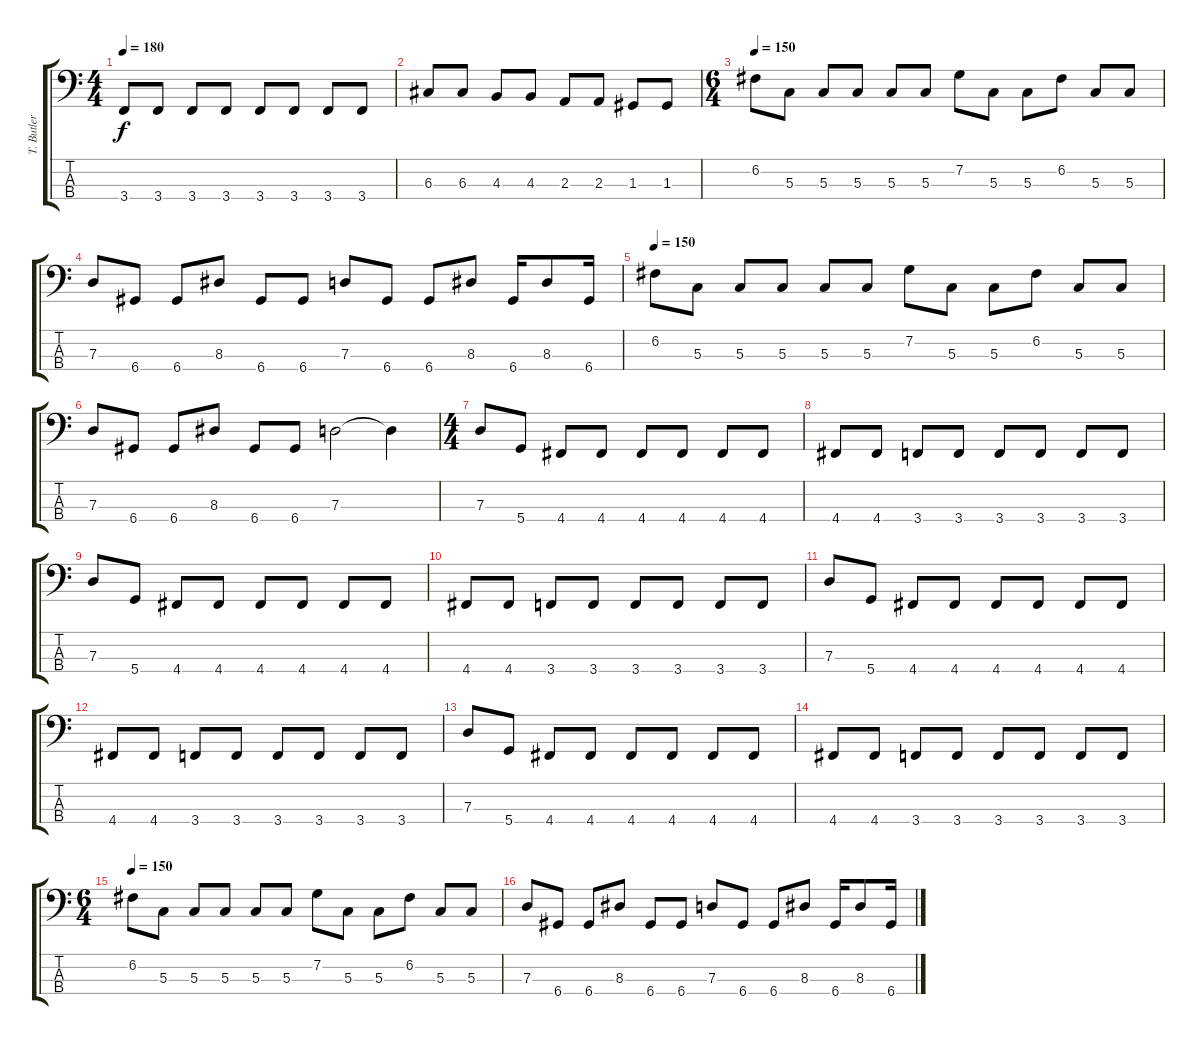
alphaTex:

\track ("T. Butler" "T. Butler") {instrument electricbasspick}
\staff {score tabs}
\tuning (F2 C2 G1 D1) {hide}
\ts (4 4)
\tempo 180
\clef f4
\ks c
3.4.8{dy f} 3.4.8 3.4.8 3.4.8 3.4.8 3.4.8 3.4.8 3.4.8 |
6.3.8 6.3.8 4.3.8 4.3.8 2.3.8 2.3.8 1.3.8 1.3.8 |
\ts (6 4)
\tempo 180
\tempo 150
6.2.8 5.3.8 5.3.8 5.3.8 5.3.8 5.3.8 7.2.8 5.3.8 5.3.8 6.2.8 5.3.8 5.3.8 |
7.3.8 6.4.8 6.4.8 8.3.8 6.4.8 6.4.8 7.3.8 6.4.8 6.4.8 8.3.8 6.4.16 8.3.8 6.4.16 |
\tempo 150
6.2.8 5.3.8 5.3.8 5.3.8 5.3.8 5.3.8 7.2.8 5.3.8 5.3.8 6.2.8 5.3.8 5.3.8 |
7.3.8 6.4.8 6.4.8 8.3.8 6.4.8 6.4.8 7.3.2 7.3{t}.4 |
\ts (4 4)
7.3.8 5.4.8 4.4.8 4.4.8 4.4.8 4.4.8 4.4.8 4.4.8 |
4.4.8 4.4.8 3.4.8 3.4.8 3.4.8 3.4.8 3.4.8 3.4.8 |
7.3.8 5.4.8 4.4.8 4.4.8 4.4.8 4.4.8 4.4.8 4.4.8 |
4.4.8 4.4.8 3.4.8 3.4.8 3.4.8 3.4.8 3.4.8 3.4.8 |
7.3.8 5.4.8 4.4.8 4.4.8 4.4.8 4.4.8 4.4.8 4.4.8 |
4.4.8 4.4.8 3.4.8 3.4.8 3.4.8 3.4.8 3.4.8 3.4.8 |
7.3.8 5.4.8 4.4.8 4.4.8 4.4.8 4.4.8 4.4.8 4.4.8 |
4.4.8 4.4.8 3.4.8 3.4.8 3.4.8 3.4.8 3.4.8 3.4.8 |
\ts (6 4)
\tempo 150
6.2.8 5.3.8 5.3.8 5.3.8 5.3.8 5.3.8 7.2.8 5.3.8 5.3.8 6.2.8 5.3.8 5.3.8 |
7.3.8 6.4.8 6.4.8 8.3.8 6.4.8 6.4.8 7.3.8 6.4.8 6.4.8 8.3.8 6.4.16 8.3.8 6.4.16
